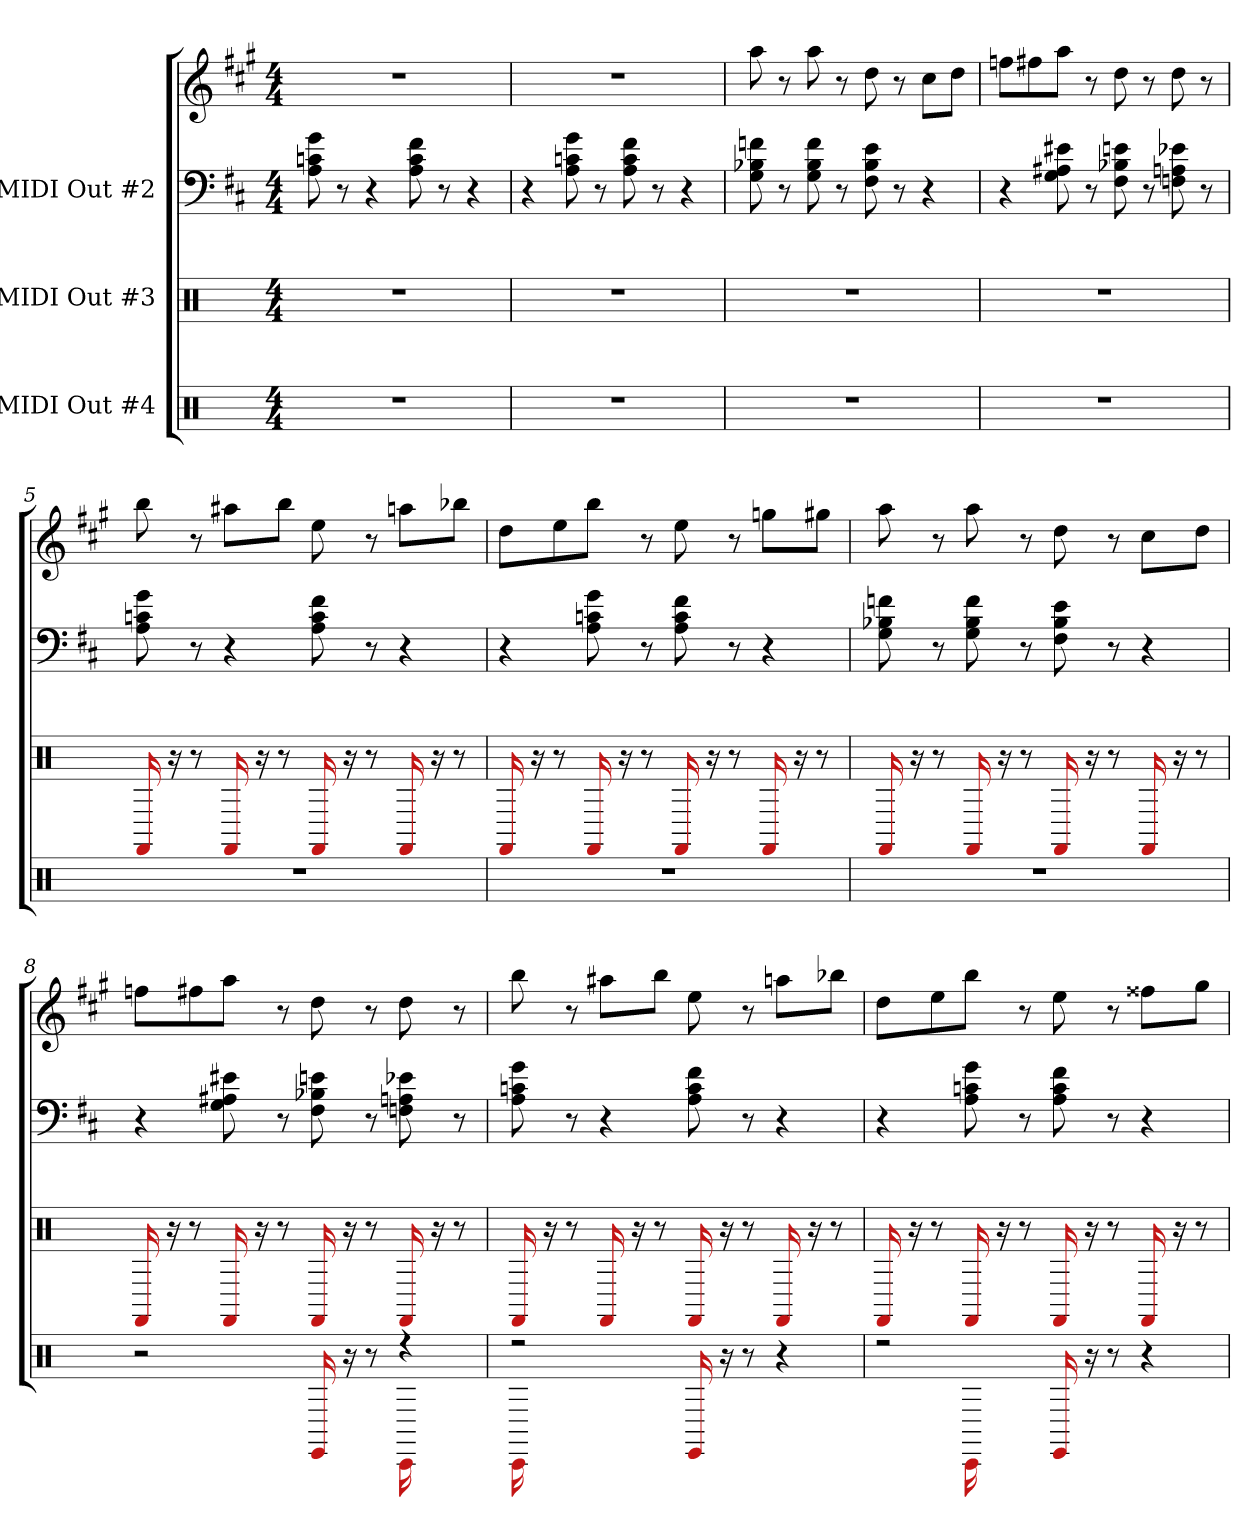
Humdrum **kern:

**kern	**kern	**kern	**kern
*part3	*part2	*part1	*part1
*staff4	*staff3	*staff2	*staff1
*I"MIDI Out #4	*I"MIDI Out #3	*I"MIDI Out #2	*
*clefX	*clefX	*clefF4	*clefG2
*k[]	*k[]	*k[f#c#]	*k[f#c#g#]
*M4/4	*M4/4	*M4/4	*M4/4
*MM184	*MM184	*MM184	*MM184
=1	=1	=1	=1
1r	1r	8A\ 8cn\ 8g\	1r
.	.	8r	.
.	.	4r	.
.	.	8A\ 8c\ 8f#\	.
.	.	8r	.
.	.	4r	.
=2	=2	=2	=2
1r	1r	4r	1r
.	.	8A\ 8cn\ 8g\	.
.	.	8r	.
.	.	8A\ 8c\ 8f#\	.
.	.	8r	.
.	.	4r	.
=3	=3	=3	=3
1r	1r	8G\ 8B-X\ 8fn\	8aa\
.	.	8r	8r
.	.	8G\ 8B-\ 8f\	8aa\
.	.	8r	8r
.	.	8F#\ 8B-\ 8e\	8dd\
.	.	8r	8r
.	.	4r	8cc#\L
.	.	.	8dd\J
=4	=4	=4	=4
1r	1r	4r	8ffn\L
.	.	.	8ff#X\
.	.	8G\ 8A#X\ 8e#X\	8aa\J
.	.	8r	8r
.	.	8F#\ 8B-X\ 8en\	8dd\
.	.	8r	8r
.	.	8Fn\ 8An\ 8e-X\	8dd\
.	.	8r	8r
!!LO:LB:g=z
=5	=5	=5	=5
1r	16FF#X/	8A\ 8cn\ 8g\	8bb\
.	16r	.	.
.	8r	8r	8r
.	16FF/	4r	8aa#X\L
.	16r	.	.
.	8r	.	8bb\J
.	16FF/	8A\ 8c\ 8f#\	8ee\
.	16r	.	.
.	8r	8r	8r
.	16FF/	4r	8aan\L
.	16r	.	.
.	8r	.	8bb-X\J
=6	=6	=6	=6
1r	16FF#X/	4r	8dd\L
.	16r	.	.
.	8r	.	8ee\
.	16FF/	8A\ 8cn\ 8g\	8bb\J
.	16r	.	.
.	8r	8r	8r
.	16FF/	8A\ 8c\ 8f#\	8ee\
.	16r	.	.
.	8r	8r	8r
.	16FF/	4r	8ggn\L
.	16r	.	.
.	8r	.	8gg#X\J
=7	=7	=7	=7
1r	16FF#X/	8G\ 8B-X\ 8fn\	8aa\
.	16r	.	.
.	8r	8r	8r
.	16FF/	8G\ 8B-\ 8f\	8aa\
.	16r	.	.
.	8r	8r	8r
.	16FF/	8F#\ 8B-\ 8e\	8dd\
.	16r	.	.
.	8r	8r	8r
.	16FF/	4r	8cc#\L
.	16r	.	.
.	8r	.	8dd\J
!!LO:LB:g=z
=8	=8	=8	=8
*^	*	*	*
2r	2.ryy	16FF#X/	4r	8ffn\L
.	.	16r	.	.
.	.	8r	.	8ff#X\
.	.	16FF/	8G\ 8A#X\ 8e#X\	8aa\J
.	.	16r	.	.
.	.	8r	8r	8r
16EE/	.	16FF/	8F#\ 8B-X\ 8en\	8dd\
16r	.	16r	.	.
8r	.	8r	8r	8r
4r	16CC\	16FF/	8Fn\ 8An\ 8e-X\	8dd\
.	8.ryy	16r	.	.
.	.	8r	8r	8r
=9	=9	=9	=9	=9
2r	16CC\	16FF#X/	8A\ 8cn\ 8g\	8bb\
.	2...ryy	16r	.	.
.	.	8r	8r	8r
.	.	16FF/	4r	8aa#X\L
.	.	16r	.	.
.	.	8r	.	8bb\J
16EE/	.	16FF/	8A\ 8c\ 8f#\	8ee\
16r	.	16r	.	.
8r	.	8r	8r	8r
4r	.	16FF/	4r	8aan\L
.	.	16r	.	.
.	.	8r	.	8bb-X\J
!!LO:PB:g=z
=10	=10	=10	=10	=10
2r	4ryy	16FF#X/	4r	8dd\L
.	.	16r	.	.
.	.	8r	.	8ee\
.	16CC\	16FF/	8A\ 8cn\ 8g\	8bb\J
.	2ryy	16r	.	.
.	.	8r	8r	8r
16EE/	.	16FF/	8A\ 8c\ 8f#\	8ee\
16r	.	16r	.	.
8r	.	8r	8r	8r
4r	.	16FF/	4r	8ff##X\L
.	8.ryy	16r	.	.
.	.	8r	.	8gg#\J
*v	*v	*	*	*
=	=	=	=
*-	*-	*-	*-
